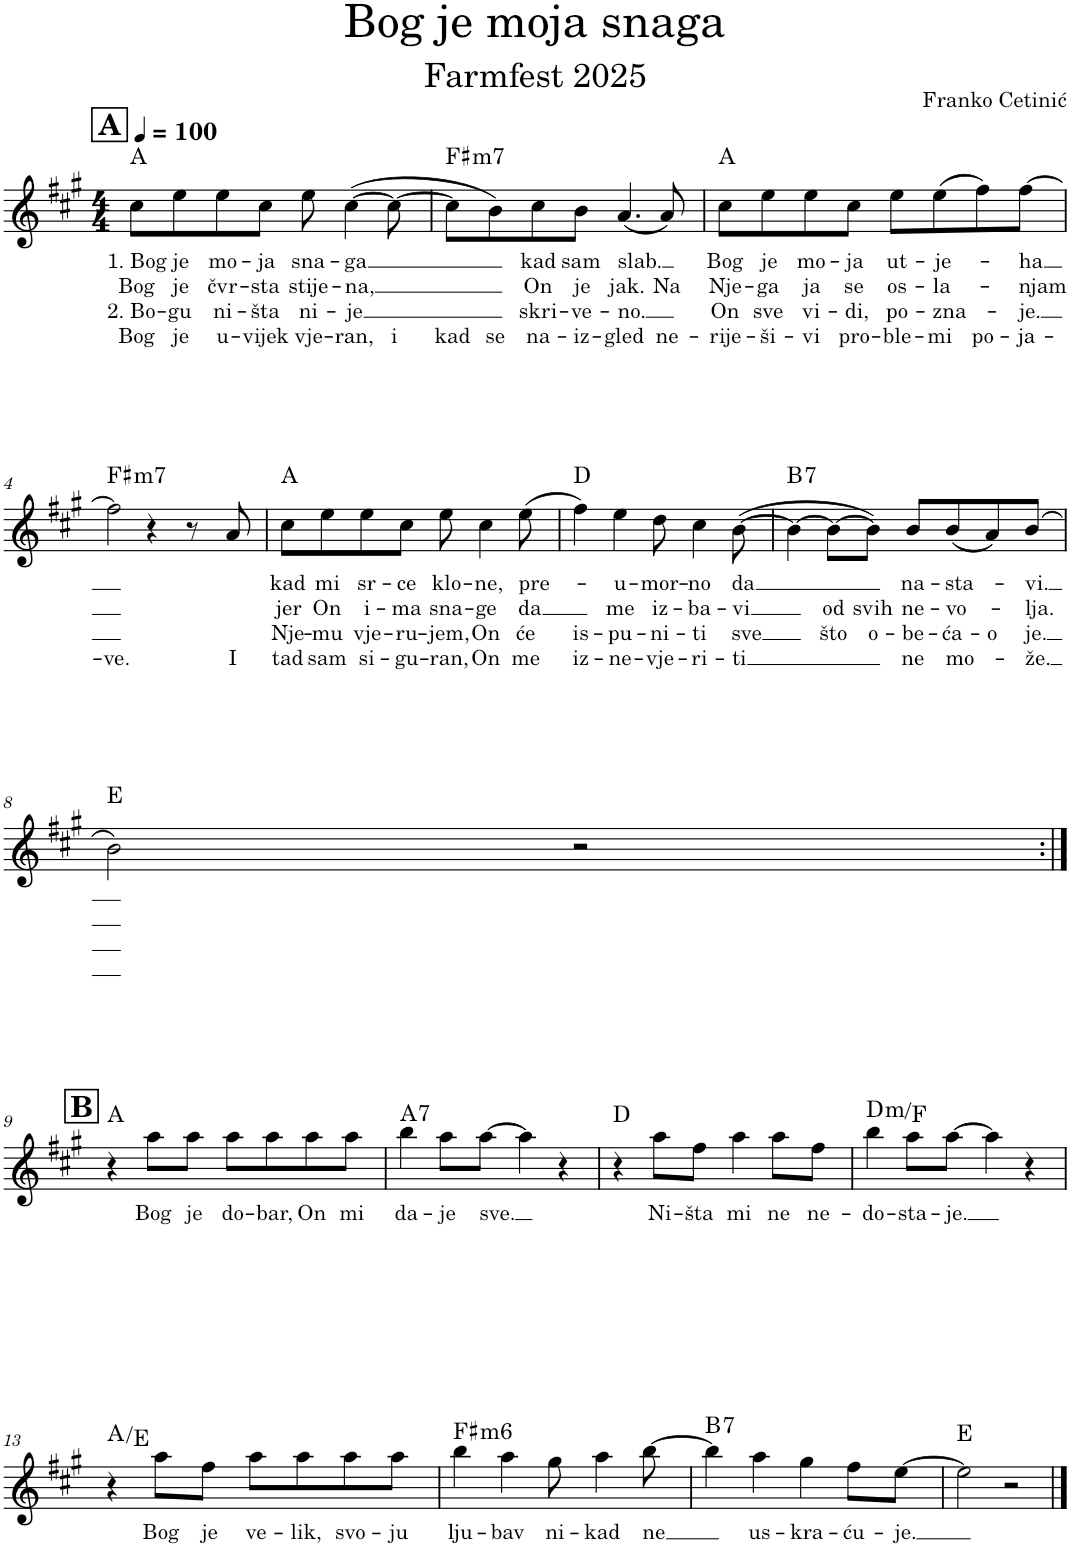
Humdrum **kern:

**kern	**text	**text	**text	**text	**harte
*part1	*part1	*part1	*part1	*part1	*part1
*staff1	*staff1	*staff1	*staff1	*staff1	*
*I"Piano, melodija	*	*	*	*	*
*I'Pno	*	*	*	*	*
*clefG2	*	*	*	*	*
*k[f#c#g#]	*	*	*	*	*
*M4/4	*	*	*	*	*
*MM100	*	*	*	*	*
!!LO:REH:place=s1:a:B:cj:fs=14:t=A
=1	=1	=1	=1	=1	=1
!	!LO:LY:b	!LO:LY:b	!LO:LY:b	!LO:LY:b	!
8cc#\L	1. Bog	Bog	2. Bo-	Bog	A:maj
!	!LO:LY:b	!LO:LY:b	!LO:LY:b	!LO:LY:b	!
8ee\	je	je	-gu	je	.
!	!LO:LY:b	!LO:LY:b	!LO:LY:b	!LO:LY:b	!
8ee\	mo-	čvr-	ni-	u-	.
!	!LO:LY:b	!LO:LY:b	!LO:LY:b	!LO:LY:b	!
8cc#\J	-ja	-sta	-šta	-vijek	.
!	!LO:LY:b	!LO:LY:b	!LO:LY:b	!LO:LY:b	!
8ee\	sna-	stije-	ni-	vje-	.
!	!LO:LY:b	!LO:LY:b	!LO:LY:b	!LO:LY:b	!
([4cc#\	-ga	-na,	-je	-ran,	.
!	!	!	!	!LO:LY:b	!
8cc#\_	.	.	.	i	.
=2	=2	=2	=2	=2	=2
!	!	!	!	!LO:LY:b	!LO:H:kt=m7
8cc#\L]	.	.	.	kad	F#:min7
!	!	!	!	!LO:LY:b	!
8b\)	.	.	.	se	.
!	!LO:LY:b	!LO:LY:b	!LO:LY:b	!LO:LY:b	!
8cc#\	kad	On	skri-	na-	.
!	!LO:LY:b	!LO:LY:b	!LO:LY:b	!LO:LY:b	!
8b\J	sam	je	-ve-	-iz-	.
!	!LO:LY:b	!LO:LY:b	!LO:LY:b	!LO:LY:b	!
(4.a/	slab.	jak.	-no.	-gled	.
!	!	!LO:LY:b	!	!LO:LY:b	!
8a/)	.	Na	.	ne-	.
=3	=3	=3	=3	=3	=3
!	!LO:LY:b	!LO:LY:b	!LO:LY:b	!LO:LY:b	!
8cc#\L	Bog	Nje-	On	-rije-	A:maj
!	!LO:LY:b	!LO:LY:b	!LO:LY:b	!LO:LY:b	!
8ee\	je	-ga	sve	-ši-	.
!	!LO:LY:b	!LO:LY:b	!LO:LY:b	!LO:LY:b	!
8ee\	mo-	ja	vi-	-vi	.
!	!LO:LY:b	!LO:LY:b	!LO:LY:b	!LO:LY:b	!
8cc#\J	-ja	se	-di,	pro-	.
!	!LO:LY:b	!LO:LY:b	!LO:LY:b	!LO:LY:b	!
8ee\L	ut-	os-	po-	-ble-	.
!	!LO:LY:b	!LO:LY:b	!LO:LY:b	!LO:LY:b	!
(8ee\	-je-	-la-	-zna-	-mi	.
!	!	!	!	!LO:LY:b	!
8ff#\)	.	.	.	po-	.
!	!LO:LY:b	!LO:LY:b	!LO:LY:b	!LO:LY:b	!
[8ff#\J	-ha	-njam	-je.	-ja-	.
!!LO:LB:g=z
=4	=4	=4	=4	=4	=4
!	!	!	!	!LO:LY:b	!LO:H:kt=m7
2ff#\]	.	.	.	-ve.	F#:min7
4r	.	.	.	.	.
8r	.	.	.	.	.
!	!	!	!	!LO:LY:b	!
8a/	.	.	.	I	.
=5	=5	=5	=5	=5	=5
!	!LO:LY:b	!LO:LY:b	!LO:LY:b	!LO:LY:b	!
8cc#\L	kad	jer	Nje-	tad	A:maj
!	!LO:LY:b	!LO:LY:b	!LO:LY:b	!LO:LY:b	!
8ee\	mi	On	-mu	sam	.
!	!LO:LY:b	!LO:LY:b	!LO:LY:b	!LO:LY:b	!
8ee\	sr-	i-	vje-	si-	.
!	!LO:LY:b	!LO:LY:b	!LO:LY:b	!LO:LY:b	!
8cc#\J	-ce	-ma	-ru-	-gu-	.
!	!LO:LY:b	!LO:LY:b	!LO:LY:b	!LO:LY:b	!
8ee\	klo-	sna-	-jem,	-ran,	.
!	!LO:LY:b	!LO:LY:b	!LO:LY:b	!LO:LY:b	!
4cc#\	-ne,	-ge	On	On	.
!	!LO:LY:b	!LO:LY:b	!LO:LY:b	!LO:LY:b	!
(8ee\	pre-	da	će	me	.
=6	=6	=6	=6	=6	=6
!	!	!	!LO:LY:b	!LO:LY:b	!
4ff#\)	.	.	is-	iz-	D:maj
!	!LO:LY:b	!LO:LY:b	!LO:LY:b	!LO:LY:b	!
4ee\	-u-	me	-pu-	-ne-	.
!	!LO:LY:b	!LO:LY:b	!LO:LY:b	!LO:LY:b	!
8dd\	-mor-	iz-	-ni-	-vje-	.
!	!LO:LY:b	!LO:LY:b	!LO:LY:b	!LO:LY:b	!
4cc#\	-no	-ba-	-ti	-ri-	.
!	!LO:LY:b	!LO:LY:b	!LO:LY:b	!LO:LY:b	!
([8b\	da	-vi	sve	-ti	.
=7	=7	=7	=7	=7	=7
!	!	!	!	!	!LO:H:kt=7
4b\_	.	.	.	.	B:7
!	!	!LO:LY:b	!LO:LY:b	!	!
8b\L_	.	od	što	.	.
!	!	!LO:LY:b	!LO:LY:b	!	!
8b\J])	.	svih	o-	.	.
!	!LO:LY:b	!LO:LY:b	!LO:LY:b	!LO:LY:b	!
8b/L	na-	ne-	-be-	ne	.
!	!LO:LY:b	!LO:LY:b	!LO:LY:b	!LO:LY:b	!
(8b/	-sta-	-vo-	-ća-	mo-	.
!	!	!	!LO:LY:b	!	!
8a/)	.	.	-o	.	.
!	!LO:LY:b	!LO:LY:b	!LO:LY:b	!LO:LY:b	!
(8b/J	-vi.	-lja.	je.	-že.	.
!!LO:LB:g=z
=8	=8	=8	=8	=8	=8
2b\)	.	.	.	.	E:maj
2r	.	.	.	.	.
!!LO:LB:g=z
!!LO:REH:place=s1:a:B:cj:fs=14:t=B
=9:|!	=9:|!	=9:|!	=9:|!	=9:|!	=9:|!
4r	.	.	.	.	A:maj
!	!LO:LY:b	!	!	!	!
8aa\L	Bog	.	.	.	.
!	!LO:LY:b	!	!	!	!
8aa\J	je	.	.	.	.
!	!LO:LY:b	!	!	!	!
8aa\L	do-	.	.	.	.
!	!LO:LY:b	!	!	!	!
8aa\	-bar,	.	.	.	.
!	!LO:LY:b	!	!	!	!
8aa\	On	.	.	.	.
!	!LO:LY:b	!	!	!	!
8aa\J	mi	.	.	.	.
=10	=10	=10	=10	=10	=10
!	!LO:LY:b	!	!	!	!LO:H:kt=7
4bb\	da-	.	.	.	A:7
!	!LO:LY:b	!	!	!	!
8aa\L	-je	.	.	.	.
!	!LO:LY:b	!	!	!	!
[8aa\J	sve.	.	.	.	.
4aa\]	.	.	.	.	.
4r	.	.	.	.	.
=11	=11	=11	=11	=11	=11
4r	.	.	.	.	D:maj
!	!LO:LY:b	!	!	!	!
8aa\L	Ni-	.	.	.	.
!	!LO:LY:b	!	!	!	!
8ff#\J	-šta	.	.	.	.
!	!LO:LY:b	!	!	!	!
4aa\	mi	.	.	.	.
!	!LO:LY:b	!	!	!	!
8aa\L	ne	.	.	.	.
!	!LO:LY:b	!	!	!	!
8ff#\J	ne-	.	.	.	.
=12	=12	=12	=12	=12	=12
!	!LO:LY:b	!	!	!	!LO:H:kt=m
4bb\	-do-	.	.	.	D:min/b3
!	!LO:LY:b	!	!	!	!
8aa\L	-sta-	.	.	.	.
!	!LO:LY:b	!	!	!	!
[8aa\J	-je.	.	.	.	.
4aa\]	.	.	.	.	.
4r	.	.	.	.	.
!!LO:LB:g=z
=13	=13	=13	=13	=13	=13
4r	.	.	.	.	A:maj/5
!	!LO:LY:b	!	!	!	!
8aa\L	Bog	.	.	.	.
!	!LO:LY:b	!	!	!	!
8ff#\J	je	.	.	.	.
!	!LO:LY:b	!	!	!	!
8aa\L	ve-	.	.	.	.
!	!LO:LY:b	!	!	!	!
8aa\	-lik,	.	.	.	.
!	!LO:LY:b	!	!	!	!
8aa\	svo-	.	.	.	.
!	!LO:LY:b	!	!	!	!
8aa\J	-ju	.	.	.	.
=14	=14	=14	=14	=14	=14
!	!LO:LY:b	!	!	!	!LO:H:kt=m6
4bb\	lju-	.	.	.	F#:min6
!	!LO:LY:b	!	!	!	!
4aa\	-bav	.	.	.	.
!	!LO:LY:b	!	!	!	!
8gg#\	ni-	.	.	.	.
!	!LO:LY:b	!	!	!	!
4aa\	-kad	.	.	.	.
!	!LO:LY:b	!	!	!	!
[8bb\	ne	.	.	.	.
=15	=15	=15	=15	=15	=15
!	!	!	!	!	!LO:H:kt=7
4bb\]	.	.	.	.	B:7
!	!LO:LY:b	!	!	!	!
4aa\	us-	.	.	.	.
!	!LO:LY:b	!	!	!	!
4gg#\	-kra-	.	.	.	.
!	!LO:LY:b	!	!	!	!
8ff#\L	-ću-	.	.	.	.
!	!LO:LY:b	!	!	!	!
[8ee\J	-je.	.	.	.	.
=16	=16	=16	=16	=16	=16
2ee\]	.	.	.	.	E:maj
2r	.	.	.	.	.
==	==	==	==	==	==
*-	*-	*-	*-	*-	*-
